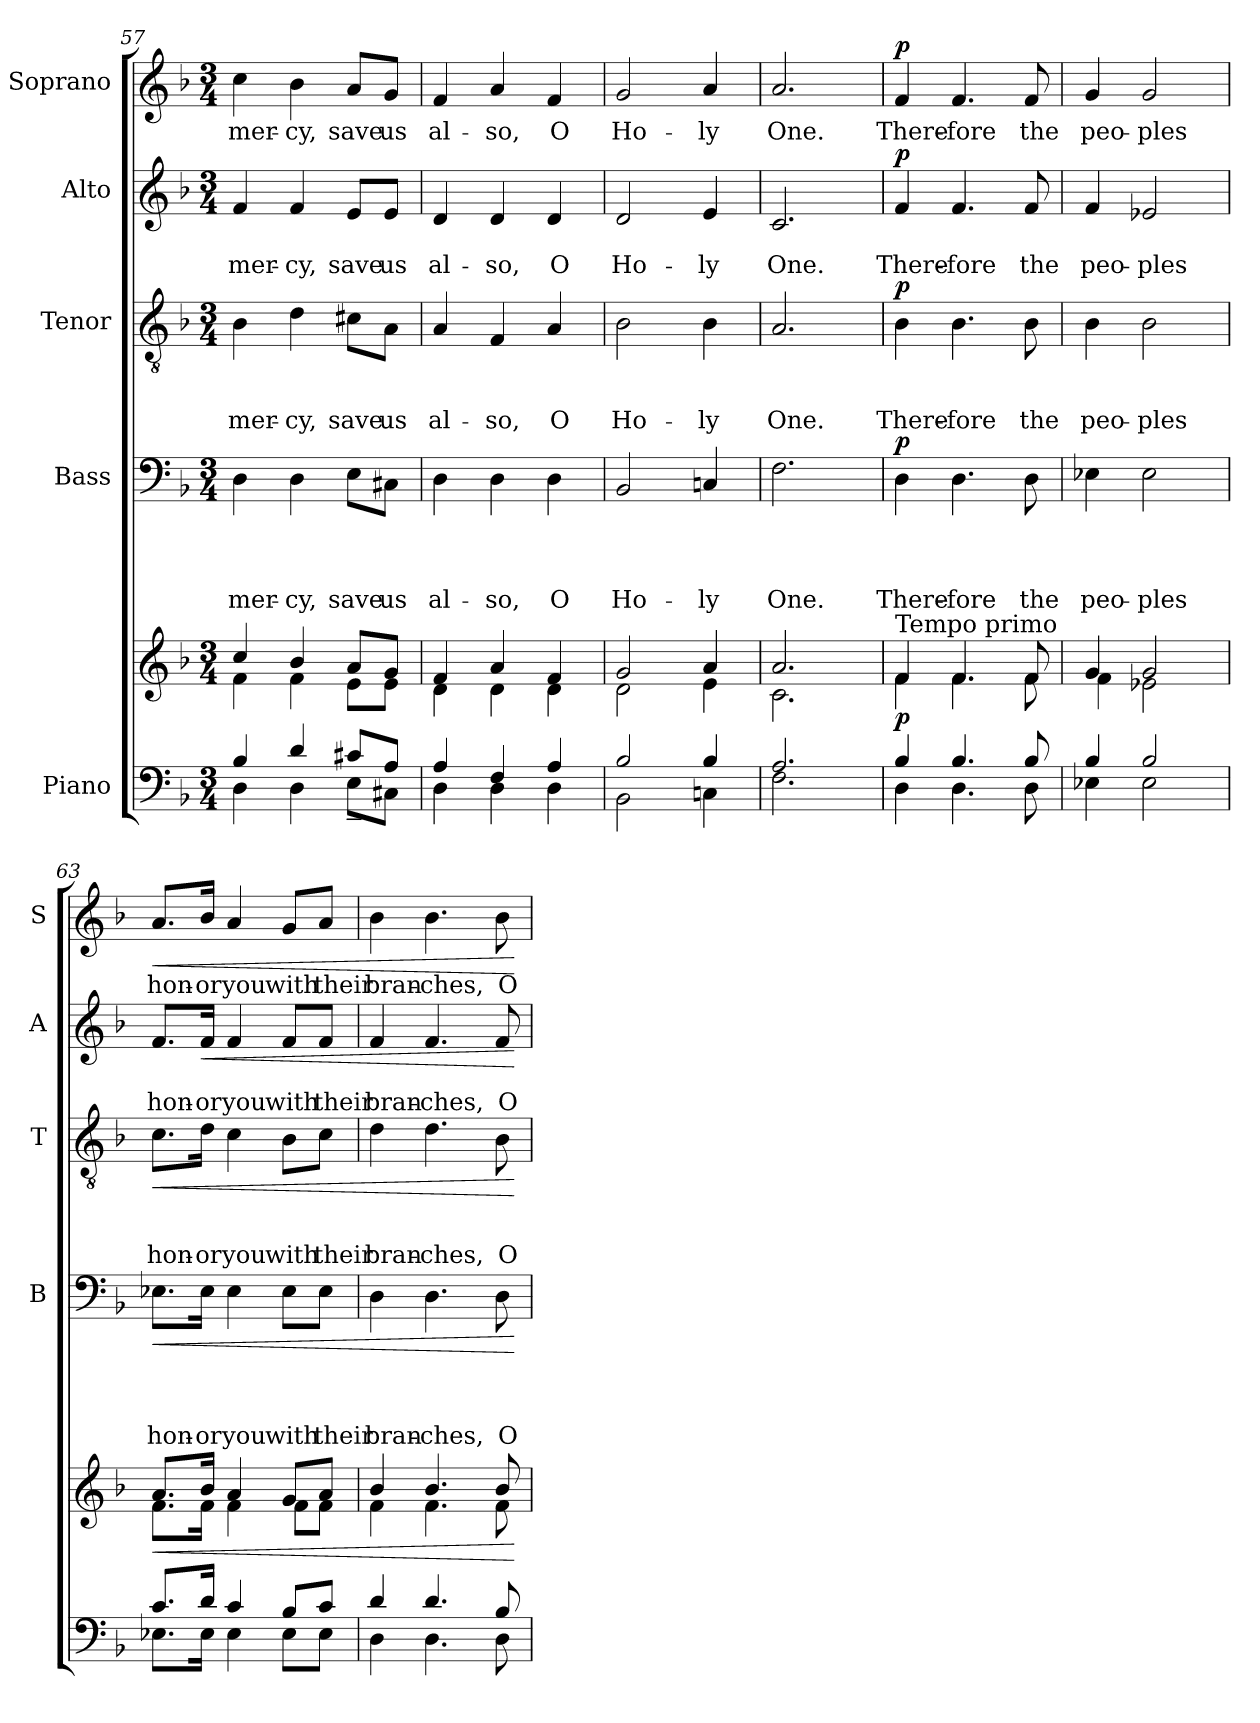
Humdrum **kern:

**kern	**kern	**dynam	**kern	**text	**text	**text	**text	**dynam	**kern	**text	**text	**text	**dynam	**kern	**text	**text	**dynam	**kern	**text	**dynam
*part5	*part5	*part5	*part4	*part4	*part4	*part4	*part4	*part4	*part3	*part3	*part3	*part3	*part3	*part2	*part2	*part2	*part2	*part1	*part1	*part1
*staff6	*staff5	*staff5/6	*staff4	*staff4	*staff4	*staff4	*staff4	*staff4	*staff3	*staff3	*staff3	*staff3	*staff3	*staff2	*staff2	*staff2	*staff2	*staff1	*staff1	*staff1
*I"Piano	*	*	*I"Bass	*	*	*	*	*	*I"Tenor	*	*	*	*	*I"Alto	*	*	*	*I"Soprano	*	*
*	*	*	*I'B	*	*	*	*	*	*I'T	*	*	*	*	*I'A	*	*	*	*I'S	*	*
*clefF4	*clefG2	*	*clefF4	*	*	*	*	*	*clefGv2	*	*	*	*	*clefG2	*	*	*	*clefG2	*	*
*k[b-]	*k[b-]	*	*k[b-]	*	*	*	*	*	*k[b-]	*	*	*	*	*k[b-]	*	*	*	*k[b-]	*	*
*F:	*F:	*	*F:	*	*	*	*	*	*F:	*	*	*	*	*F:	*	*	*	*F:	*	*
*M3/4	*M3/4	*	*M3/4	*	*	*	*	*	*M3/4	*	*	*	*	*M3/4	*	*	*	*M3/4	*	*
=57	=57	=57	=57	=57	=57	=57	=57	=57	=57	=57	=57	=57	=57	=57	=57	=57	=57	=57	=57	=57
*^	*^	*	*	*	*	*	*	*	*	*	*	*	*	*	*	*	*	*	*	*
!	!	!	!	!	!	!	!	!	!LO:LY:b	!	!	!	!	!LO:LY:b	!	!	!	!LO:LY:b	!	!	!LO:LY:b	!
4B-/	4D\	4cc/	4f\	.	4D\	.	.	.	mer-	.	4B-\	.	.	mer-	.	4f/	.	mer-	.	4cc\	mer-	.
!	!	!	!	!	!	!	!	!	!LO:LY:b:rj	!	!	!	!	!LO:LY:b:rj	!	!	!	!LO:LY:b:rj	!	!	!LO:LY:b:rj	!
4d/	4D\	4b-/	4f\	.	4D\	.	.	.	-cy,	.	4d\	.	.	-cy,	.	4f/	.	-cy,	.	4b-\	-cy,	.
!	!	!	!	!	!	!	!	!	!LO:LY:b	!	!	!	!	!LO:LY:b	!	!	!	!LO:LY:b	!	!	!LO:LY:b	!
8c#X/L	8E~<\L	8a/L	8e\L	.	8E\L	.	.	.	save	.	8c#X\L	.	.	save	.	8e/L	.	save	.	8a/L	save	.
!	!	!	!	!	!	!	!	!	!LO:LY:b	!	!	!	!	!LO:LY:b	!	!	!	!LO:LY:b	!	!	!LO:LY:b	!
8A/J	8C#X\J	8g/J	8e\J	.	8C#X\J	.	.	.	us	.	8A\J	.	.	us	.	8e/J	.	us	.	8g/J	us	.
=58	=58	=58	=58	=58	=58	=58	=58	=58	=58	=58	=58	=58	=58	=58	=58	=58	=58	=58	=58	=58	=58	=58
!	!	!	!	!	!	!	!	!	!LO:LY:b	!	!	!	!	!LO:LY:b	!	!	!	!LO:LY:b	!	!	!LO:LY:b	!
4A/	4D\	4f/	4d\	.	4D\	.	.	.	al-	.	4A/	.	.	al-	.	4d/	.	al-	.	4f/	al-	.
!	!	!	!	!	!	!	!	!	!LO:LY:b	!	!	!	!	!LO:LY:b	!	!	!	!LO:LY:b	!	!	!LO:LY:b	!
4F/	4D\	4a/	4d\	.	4D\	.	.	.	-so,	.	4F/	.	.	-so,	.	4d/	.	-so,	.	4a/	-so,	.
!	!	!	!	!	!	!	!	!	!LO:LY:b	!	!	!	!	!LO:LY:b	!	!	!	!LO:LY:b	!	!	!LO:LY:b	!
4A/	4D\	4f/	4d\	.	4D\	.	.	.	O	.	4A/	.	.	O	.	4d/	.	O	.	4f/	O	.
=59	=59	=59	=59	=59	=59	=59	=59	=59	=59	=59	=59	=59	=59	=59	=59	=59	=59	=59	=59	=59	=59	=59
!	!	!	!	!	!	!	!	!	!LO:LY:b	!	!	!	!	!LO:LY:b	!	!	!	!LO:LY:b	!	!	!LO:LY:b	!
2B-/	2BB-\	2g/	2d\	.	2BB-/	.	.	.	Ho-	.	2B-\	.	.	Ho-	.	2d/	.	Ho-	.	2g/	Ho-	.
!	!	!	!	!	!	!	!	!	!LO:LY:b	!	!	!	!	!LO:LY:b	!	!	!	!LO:LY:b	!	!	!LO:LY:b	!
4B-/	4Cn\	4a/	4e\	.	4Cn/	.	.	.	-ly	.	4B-\	.	.	-ly	.	4e/	.	-ly	.	4a/	-ly	.
=60	=60	=60	=60	=60	=60	=60	=60	=60	=60	=60	=60	=60	=60	=60	=60	=60	=60	=60	=60	=60	=60	=60
!	!	!	!	!	!	!	!	!	!LO:LY:b	!	!	!	!	!LO:LY:b	!	!	!	!LO:LY:b	!	!	!LO:LY:b	!
2.A/	2.F\	2.a/	2.c\	.	2.F\	.	.	.	One.	.	2.A/	.	.	One.	.	2.c/	.	One.	.	2.a/	One.	.
!!LO:LB:g=z
=61	=61	=61	=61	=61	=61	=61	=61	=61	=61	=61	=61	=61	=61	=61	=61	=61	=61	=61	=61	=61	=61	=61
!	!	!LO:TX:a:t=Tempo primo	!	!	!	!	!	!	!	!	!	!	!	!	!	!	!	!	!	!	!	!
!	!	!	!	!LO:DY:a=2	!	!	!	!	!LO:LY:b	!LO:DY:a	!	!	!	!LO:LY:b	!LO:DY:a	!	!	!LO:LY:b	!LO:DY:a	!	!LO:LY:b	!LO:DY:a
4B-/	4D\	4f/	4f\	p	4D\	.	.	.	There-	p	4B-\	.	.	There-	p	4f/	.	There-	p	4f/	There-	p
!	!	!	!	!	!	!	!	!	!LO:LY:b	!	!	!	!	!LO:LY:b	!	!	!	!LO:LY:b	!	!	!LO:LY:b	!
4.B-/	4.D\	4.f/	4.f\	.	4.D\	.	.	.	-fore	.	4.B-\	.	.	-fore	.	4.f/	.	-fore	.	4.f/	-fore	.
!	!	!	!	!	!	!	!	!	!LO:LY:b	!	!	!	!	!LO:LY:b	!	!	!	!LO:LY:b	!	!	!LO:LY:b	!
8B-/	8D\	8f/	8f\	.	8D\	.	.	.	the	.	8B-\	.	.	the	.	8f/	.	the	.	8f/	the	.
=62	=62	=62	=62	=62	=62	=62	=62	=62	=62	=62	=62	=62	=62	=62	=62	=62	=62	=62	=62	=62	=62	=62
!	!	!	!	!	!	!	!	!	!LO:LY:b	!	!	!	!	!LO:LY:b	!	!	!	!LO:LY:b	!	!	!LO:LY:b	!
4B-/	4E-X\	4g/	4f\	.	4E-X\	.	.	.	peo-	.	4B-\	.	.	peo-	.	4f/	.	peo-	.	4g/	peo-	.
!	!	!	!	!	!	!	!	!	!LO:LY:b	!	!	!	!	!LO:LY:b	!	!	!	!LO:LY:b	!	!	!LO:LY:b	!
2B-/	2E-\	2g/	2e-X\	.	2E-\	.	.	.	-ples	.	2B-\	.	.	-ples	.	2e-X/	.	-ples	.	2g/	-ples	.
=63	=63	=63	=63	=63	=63	=63	=63	=63	=63	=63	=63	=63	=63	=63	=63	=63	=63	=63	=63	=63	=63	=63
!	!	!	!	!LO:HP:b	!	!	!	!	!LO:LY:b	!LO:HP:b	!	!	!	!LO:LY:b	!LO:HP:b	!	!	!LO:LY:b	!	!	!LO:LY:b	!LO:HP:b
8.c/L	8.E-X\L	8.a/L	8.f\L	<	8.E-X\L	.	.	.	hon-	<	8.c\L	.	.	hon-	<	8.f/L	.	hon-	.	8.a/L	hon-	<
!	!	!	!	!	!	!	!	!	!LO:LY:b	!	!	!	!	!LO:LY:b	!	!	!	!LO:LY:b	!LO:HP:b	!	!LO:LY:b	!
16d/Jk	16E-\Jk	16b-/Jk	16f\Jk	.	16E-\Jk	.	.	.	-or	.	16d\Jk	.	.	-or	.	16f/Jk	.	-or	<	16b-/Jk	-or	.
!	!	!	!	!	!	!	!	!	!LO:LY:b	!	!	!	!	!LO:LY:b	!	!	!	!LO:LY:b	!	!	!LO:LY:b	!
4c/	4E-\	4a/	4f\	.	4E-\	.	.	.	you	.	4c\	.	.	you	.	4f/	.	you	.	4a/	you	.
!	!	!	!	!	!	!	!	!	!LO:LY:b	!	!	!	!	!LO:LY:b	!	!	!	!LO:LY:b	!	!	!LO:LY:b	!
8B-/L	8E-\L	8g/L	8f\L	.	8E-\L	.	.	.	with	.	8B-\L	.	.	with	.	8f/L	.	with	.	8g/L	with	.
!	!	!	!	!	!	!	!	!	!LO:LY:b	!	!	!	!	!LO:LY:b	!	!	!	!LO:LY:b	!	!	!LO:LY:b	!
8c/J	8E-\J	8a/J	8f\J	.	8E-\J	.	.	.	their	.	8c\J	.	.	their	.	8f/J	.	their	.	8a/J	their	.
=64	=64	=64	=64	=64	=64	=64	=64	=64	=64	=64	=64	=64	=64	=64	=64	=64	=64	=64	=64	=64	=64	=64
!	!	!	!	!	!	!	!	!	!LO:LY:b	!	!	!	!	!LO:LY:b	!	!	!	!LO:LY:b	!	!	!LO:LY:b	!
4d/	4D\	4b-/	4f\	.	4D\	.	.	.	bran-	.	4d\	.	.	bran-	.	4f/	.	bran-	.	4b-\	bran-	.
!	!	!	!	!	!	!	!	!	!LO:LY:b	!	!	!	!	!LO:LY:b	!	!	!	!LO:LY:b	!	!	!LO:LY:b	!
4.d/	4.D\	4.b-/	4.f\	.	4.D\	.	.	.	-ches,	.	4.d\	.	.	-ches,	.	4.f/	.	-ches,	.	4.b-\	-ches,	.
!	!	!	!	!	!	!	!	!	!LO:LY:b	!	!	!	!	!LO:LY:b	!	!	!	!LO:LY:b	!	!	!LO:LY:b	!
8B-/	8D\	8b-/	8f\	.	8D\	.	.	.	O	.	8B-\	.	.	O	.	8f/	.	O	.	8b-\	O	.
*v	*v	*	*	*	*	*	*	*	*	*	*	*	*	*	*	*	*	*	*	*	*	*
*	*v	*v	*	*	*	*	*	*	*	*	*	*	*	*	*	*	*	*	*	*	*
.	.	[	.	.	.	.	.	[	.	.	.	.	[	.	.	.	[	.	.	[
=	=	=	=	=	=	=	=	=	=	=	=	=	=	=	=	=	=	=	=	=
*-	*-	*-	*-	*-	*-	*-	*-	*-	*-	*-	*-	*-	*-	*-	*-	*-	*-	*-	*-	*-
